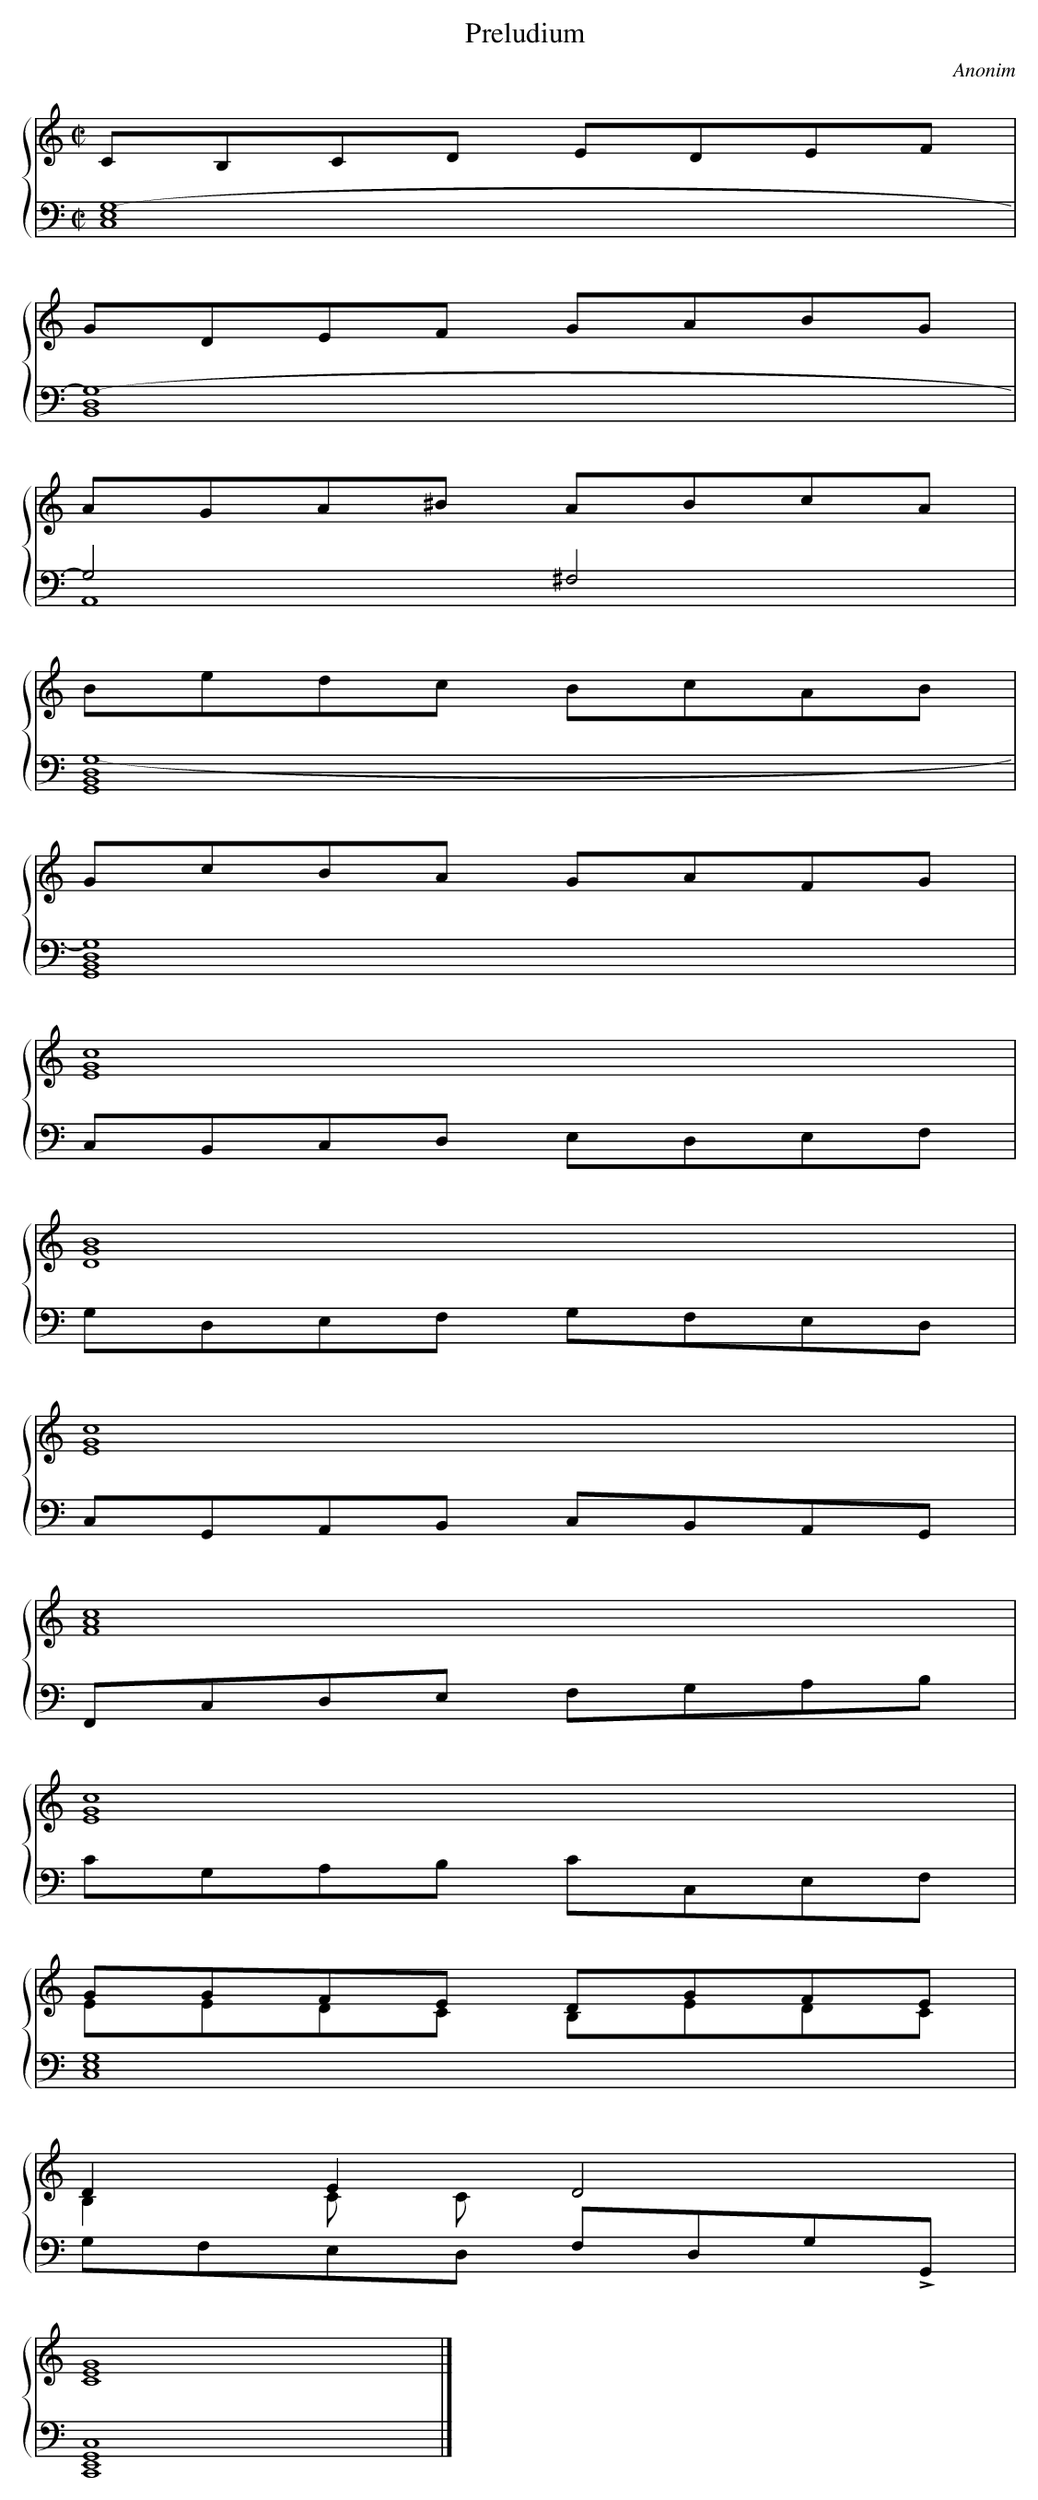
X:1
T: Preludium
C: Anonim
L: 1/8
M: C|
%%staves {1 2}
V: 1
V: 2 clef=bass
K: C
[V:1] CB,CD EDEF |
[V:2] [C,8E,8G,8-] |
[V:1] GDEF GABG |
[V:2] [B,,8D,8G,8-] |
[V:1] AGA^B ABcA |
[V:2] G,4^F,4 & A,,8 |
[V:1] Bedc BcAB |
[V:2] [G,,8B,,8D,8G,8-] |
[V:1] GcBA GAFG |
[V:2] [G,,8B,,8D,8G,8] |
[V:1] [E8G8c8] |
[V:2] C,B,,C,D, E,D,E,F, |
[V:1] [D8G8B8] |
[V:2] G,D,E,F, G,F,E,D, |
[V:1] [E8G8c8] |
[V:2] C,G,,A,,B,, C,B,,A,,G,, |
[V:1] [F8A8c8] |
[V:2] F,,C,D,E, F,G,A,B, |
[V:1] [E8G8c8] |
[V:2] CG,A,B, CC,E,F, |
[V:1] GGFE DGFE & EEDC B,EDC |
[V:2] [C,8E,8G,8] |
[V:1] D2E2D4 & B,2C Cx4 |
[V:2] G,F,E,D, F,D,G,!accent!G,, |
[V:1] [C8E8G8] |]
[V:2] [C,,8E,,8G,,8C,8] |]
